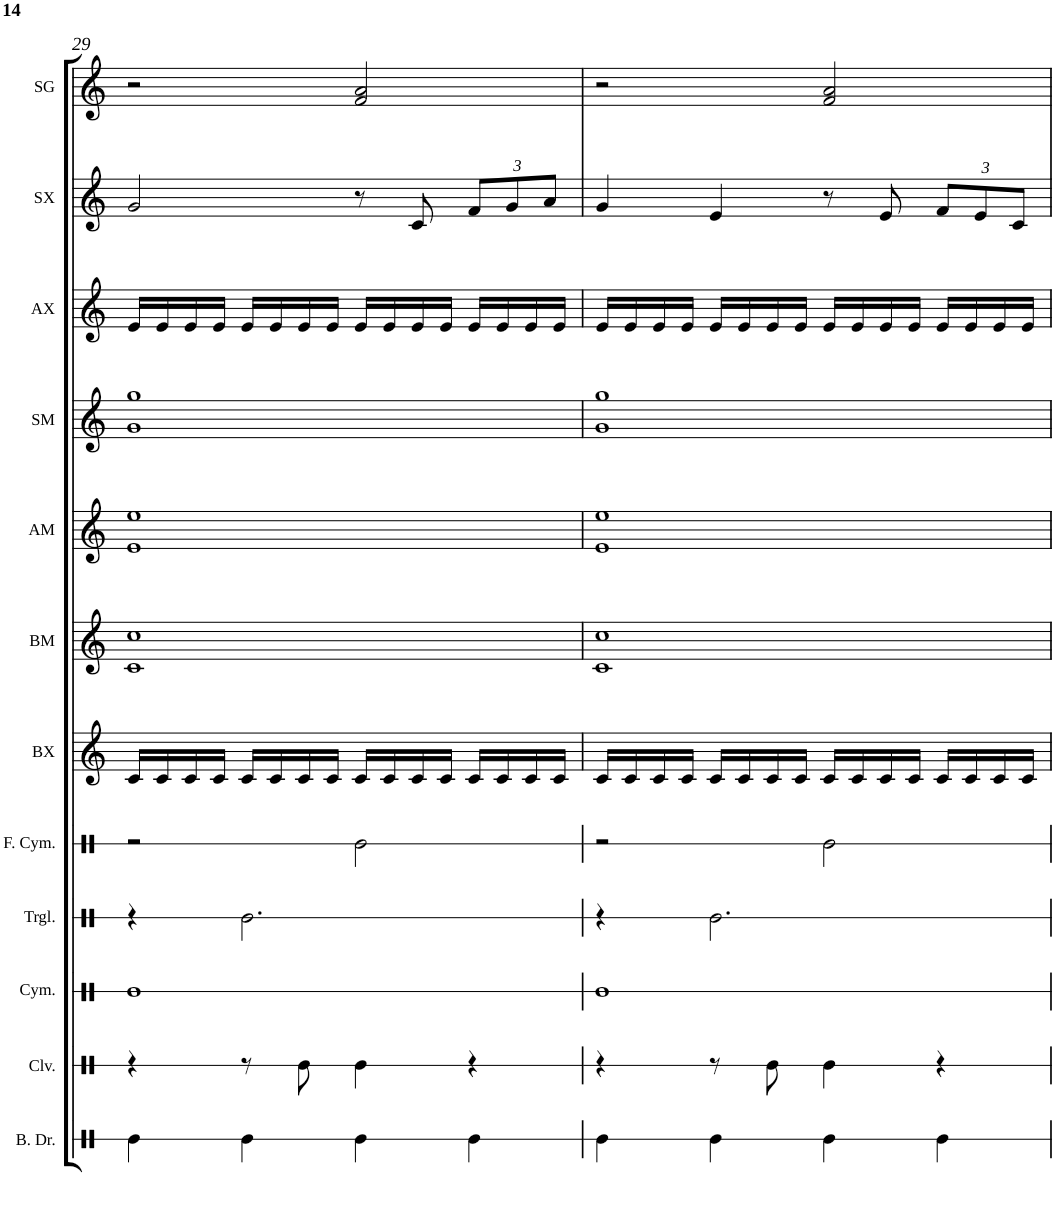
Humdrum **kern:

**kern	**kern	**kern	**kern	**kern	**kern	**kern	**kern	**kern	**kern	**kern	**kern
*part12	*part11	*part10	*part9	*part8	*part7	*part6	*part5	*part4	*part3	*part2	*part1
*staff12	*staff11	*staff10	*staff9	*staff8	*staff7	*staff6	*staff5	*staff4	*staff3	*staff2	*staff1
*I"Bass Drum	*I"Claves	*I"Cymbals	*I"Triangle	*I"Finger Cymbals	*I"Bass Xylophone	*I"Bass Metallophone	*I"Alto Metallophone	*I"Soprano Metallophone	*I"Alto Xylophone	*I"Soprano Xylophone	*I"Soprano Glockenspiel
*I'B. Dr.	*I'Clv.	*I'Cym.	*I'Trgl.	*I'F. Cym.	*I'BX	*I'BM	*I'AM	*I'SM	*I'AX	*I'SX	*I'SG
!!LO:PB:g=z
*clefX	*clefX	*clefX	*clefX	*clefX	*clefG2	*clefG2	*clefG2	*clefG2	*clefG2	*clefG2	*clefG2
*	*	*	*	*	*Trd7c12	*Trd7c12	*	*Trd-7c-12	*	*Trd-7c-12	*Trd-14c-24
*k[]	*k[]	*k[]	*k[]	*k[]	*k[]	*k[]	*k[]	*k[]	*k[]	*k[]	*k[]
*M4/4	*M4/4	*M4/4	*M4/4	*M4/4	*M4/4	*M4/4	*M4/4	*M4/4	*M4/4	*M4/4	*M4/4
=29	=29	=29	=29	=29	=29	=29	=29	=29	=29	=29	=29
4Re\	4r	1Re	4r	2r	16c/LL	1c 1cc	1e 1ee	1g 1gg	16e/LL	2g/	2r
.	.	.	.	.	16c/	.	.	.	16e/	.	.
.	.	.	.	.	16c/	.	.	.	16e/	.	.
.	.	.	.	.	16c/JJ	.	.	.	16e/JJ	.	.
4Re\	8r	.	2.Re\	.	16c/LL	.	.	.	16e/LL	.	.
.	.	.	.	.	16c/	.	.	.	16e/	.	.
.	8Re\	.	.	.	16c/	.	.	.	16e/	.	.
.	.	.	.	.	16c/JJ	.	.	.	16e/JJ	.	.
4Re\	4Re\	.	.	2Re\	16c/LL	.	.	.	16e/LL	8r	2f/ 2a/
.	.	.	.	.	16c/	.	.	.	16e/	.	.
.	.	.	.	.	16c/	.	.	.	16e/	8c/	.
.	.	.	.	.	16c/JJ	.	.	.	16e/JJ	.	.
*	*	*	*	*	*	*	*	*	*	*Xbrackettup	*
4Re\	4r	.	.	.	16c/LL	.	.	.	16e/LL	12f/L	.
.	.	.	.	.	16c/	.	.	.	16e/	.	.
.	.	.	.	.	.	.	.	.	.	12g/	.
.	.	.	.	.	16c/	.	.	.	16e/	.	.
.	.	.	.	.	.	.	.	.	.	12a/J	.
.	.	.	.	.	16c/JJ	.	.	.	16e/JJ	.	.
=30	=30	=30	=30	=30	=30	=30	=30	=30	=30	=30	=30
4Re\	4r	1Re	4r	2r	16c/LL	1c 1cc	1e 1ee	1g 1gg	16e/LL	4g/	2r
.	.	.	.	.	16c/	.	.	.	16e/	.	.
.	.	.	.	.	16c/	.	.	.	16e/	.	.
.	.	.	.	.	16c/JJ	.	.	.	16e/JJ	.	.
4Re\	8r	.	2.Re\	.	16c/LL	.	.	.	16e/LL	4e/	.
.	.	.	.	.	16c/	.	.	.	16e/	.	.
.	8Re\	.	.	.	16c/	.	.	.	16e/	.	.
.	.	.	.	.	16c/JJ	.	.	.	16e/JJ	.	.
4Re\	4Re\	.	.	2Re\	16c/LL	.	.	.	16e/LL	8r	2f/ 2a/
.	.	.	.	.	16c/	.	.	.	16e/	.	.
.	.	.	.	.	16c/	.	.	.	16e/	8e/	.
.	.	.	.	.	16c/JJ	.	.	.	16e/JJ	.	.
4Re\	4r	.	.	.	16c/LL	.	.	.	16e/LL	12f/L	.
.	.	.	.	.	16c/	.	.	.	16e/	.	.
.	.	.	.	.	.	.	.	.	.	12e/	.
.	.	.	.	.	16c/	.	.	.	16e/	.	.
.	.	.	.	.	.	.	.	.	.	12c/J	.
.	.	.	.	.	16c/JJ	.	.	.	16e/JJ	.	.
=	=	=	=	=	=	=	=	=	=	=	=
*-	*-	*-	*-	*-	*-	*-	*-	*-	*-	*-	*-
